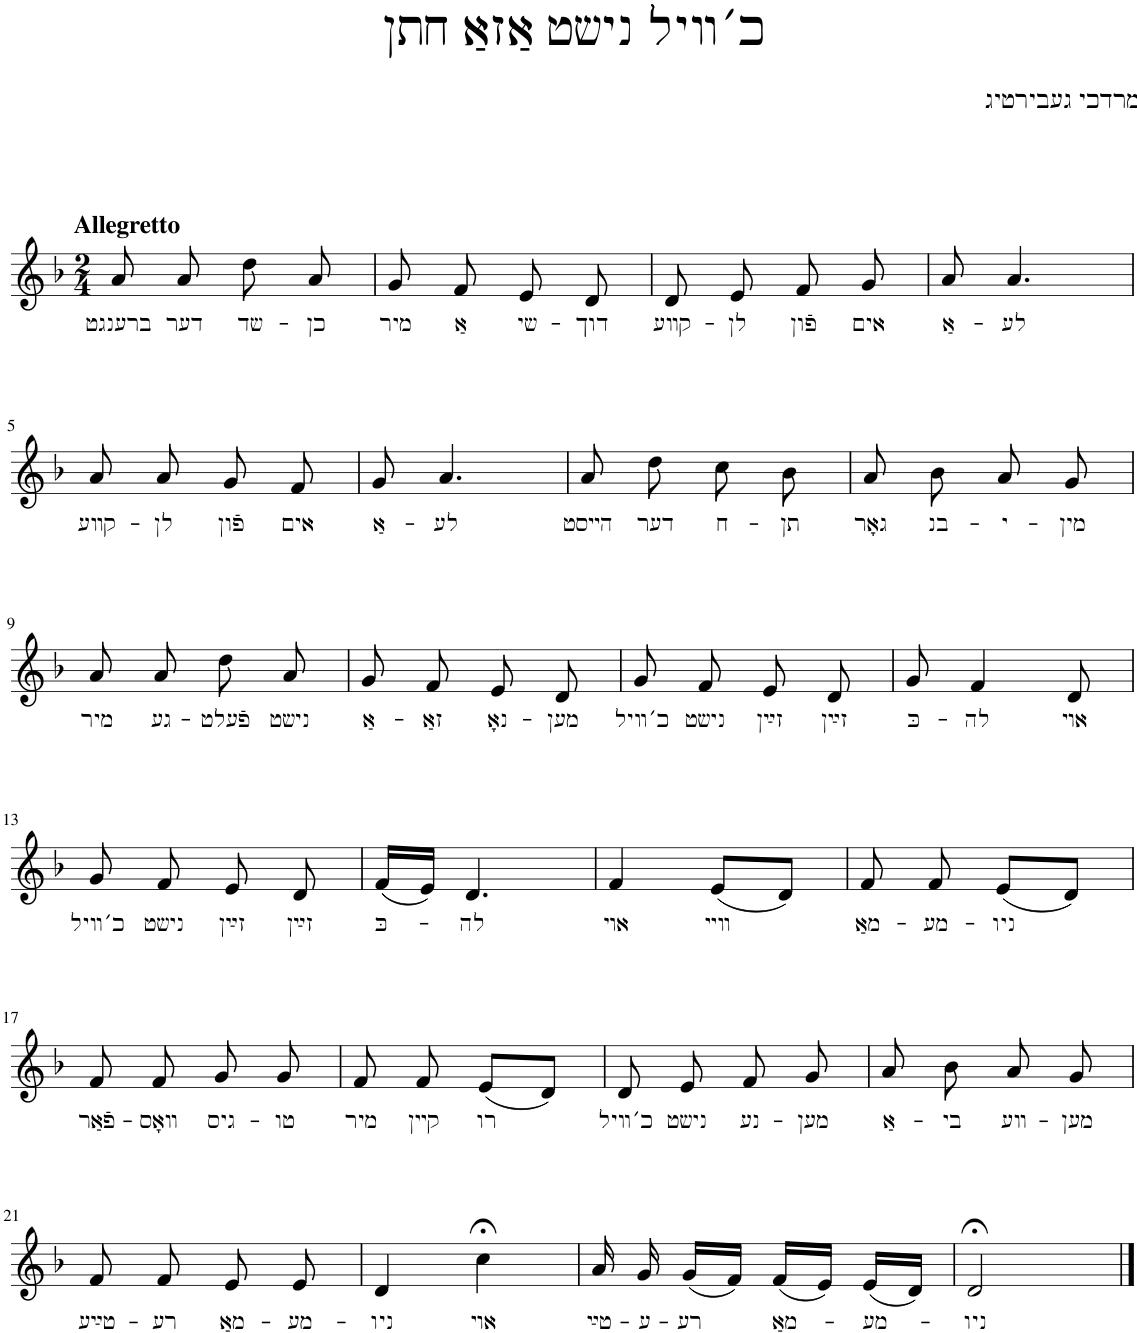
**kern	**text
*part1	*part1
*staff1	*staff1
*I"Piano	*
*I'Pno.	*
*clefG2	*
*k[b-]	*
*M2/4	*
=1	=1
!LO:TX:a:B:t=Allegretto	!
!	!LO:LY:b
8a/	ברענגט
!	!LO:LY:b
8a/	דער
!	!LO:LY:b
8dd\	שד-
!	!LO:LY:b
8a/	-כן
=2	=2
!	!LO:LY:b
8g/	מיר
!	!LO:LY:b
8f/	אַ
!	!LO:LY:b
8e/	שי-
!	!LO:LY:b
8d/	-דוך
=3	=3
!	!LO:LY:b
8d/	קװע-
!	!LO:LY:b
8e/	-לן
!	!LO:LY:b
8f/	פֿון
!	!LO:LY:b
8g/	אים
=4	=4
!	!LO:LY:b
8a/	אַ-
!	!LO:LY:b
4.a/	-לע
!!LO:LB:g=z
=5	=5
!	!LO:LY:b
8a/	קװע-
!	!LO:LY:b
8a/	-לן
!	!LO:LY:b
8g/	פֿון
!	!LO:LY:b
8f/	אים
=6	=6
!	!LO:LY:b
8g/	אַ-
!	!LO:LY:b
4.a/	-לע
=7	=7
!	!LO:LY:b
8a/	הײסט
!	!LO:LY:b
8dd\	דער
!	!LO:LY:b
8cc\	ח-
!	!LO:LY:b
8b-\	-תן
=8	=8
!	!LO:LY:b
8a/	גאָר
!	!LO:LY:b
8b-\	בנ-
!	!LO:LY:b
8a/	-י-
!	!LO:LY:b
8g/	-מין
!!LO:LB:g=z
=9	=9
!	!LO:LY:b
8a/	מיר
!	!LO:LY:b
8a/	גע-
!	!LO:LY:b
8dd\	-פֿעלט
!	!LO:LY:b
8a/	נישט
=10	=10
!	!LO:LY:b
8g/	אַ-
!	!LO:LY:b
8f/	-זאַ
!	!LO:LY:b
8e/	נאָ-
!	!LO:LY:b
8d/	-מען
=11	=11
!	!LO:LY:b
8g/	כ׳װיל
!	!LO:LY:b
8f/	נישט
!	!LO:LY:b
8e/	זײַן
!	!LO:LY:b
8d/	זײַן
=12	=12
!	!LO:LY:b
8g/	כּ-
!	!LO:LY:b
4f/	-לה
!	!LO:LY:b
8d/	אױ
!!LO:LB:g=z
=13	=13
!	!LO:LY:b
8g/	כ׳װיל
!	!LO:LY:b
8f/	נישט
!	!LO:LY:b
8e/	זײַן
!	!LO:LY:b
8d/	זײַן
=14	=14
!	!LO:LY:b
(16f/LL	כּ-
16e/JJ)	.
!	!LO:LY:b
4.d/	-לה
=15	=15
!	!LO:LY:b
4f/	אױ
!	!LO:LY:b
(8e/L	װײ
8d/J)	.
=16	=16
!	!LO:LY:b
8f/	מאַ-
!	!LO:LY:b
8f/	-מע-
!	!LO:LY:b
(8e/L	-ניו
8d/J)	.
!!LO:LB:g=z
=17	=17
!	!LO:LY:b
8f/	פֿאַר-
!	!LO:LY:b
8f/	-װאָס
!	!LO:LY:b
8g/	גיס-
!	!LO:LY:b
8g/	-טו
=18	=18
!	!LO:LY:b
8f/	מיר
!	!LO:LY:b
8f/	קײן
!	!LO:LY:b
(8e/L	רו
8d/J)	.
=19	=19
!	!LO:LY:b
8d/	כ׳װיל
!	!LO:LY:b
8e/	נישט
!	!LO:LY:b
8f/	נע-
!	!LO:LY:b
8g/	-מען
=20	=20
!	!LO:LY:b
8a/	אַ-
!	!LO:LY:b
8b-\	-בי
!	!LO:LY:b
8a/	װע-
!	!LO:LY:b
8g/	-מען
!!LO:LB:g=z
=21	=21
!	!LO:LY:b
8f/	טײַע-
!	!LO:LY:b
8f/	-רע
!	!LO:LY:b
8e/	מאַ-
!	!LO:LY:b
8e/	-מע-
=22	=22
!	!LO:LY:b
4d/	-ניו
!	!LO:LY:b
4cc;<\	אױ
=23	=23
!	!LO:LY:b
16a/	טײַ-
!	!LO:LY:b
16g/	-ע-
!	!LO:LY:b
(16g/LL	-רע
16f/JJ)	.
!	!LO:LY:b
(16f/LL	מאַ-
16e/JJ)	.
!	!LO:LY:b
(16e/LL	-מע-
16d/JJ)	.
=24	=24
!	!LO:LY:b
2d;</	-ניו
==	==
*-	*-
